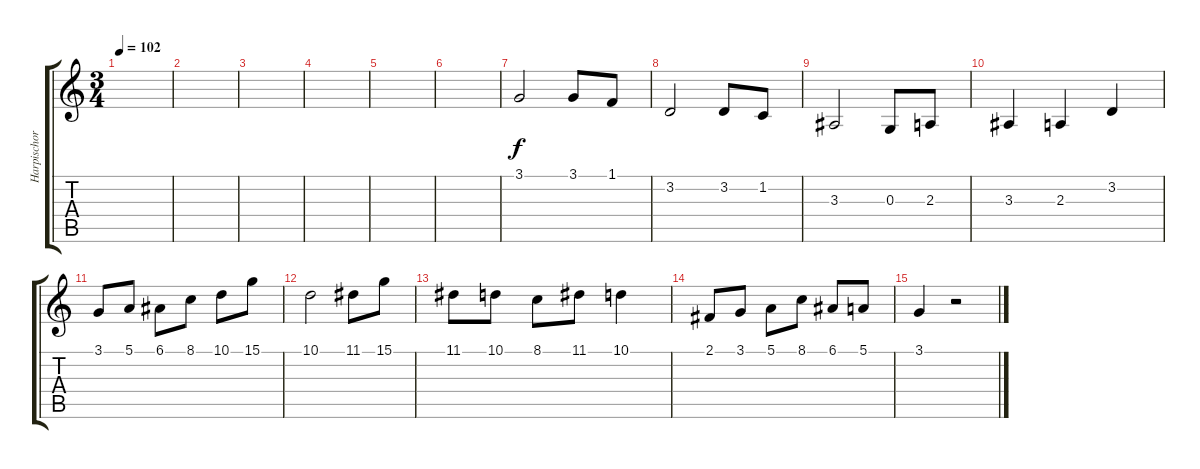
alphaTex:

\track ("Harpischord" "Harpischor") {instrument harpsichord}
\staff {score tabs}
\tuning (E4 B3 G3 D3 A2 E2) {hide}
\ts (3 4)
\tempo 102
\clef g2
\ks c
|
|
|
|
|
|
3.1.2 3.1.8 1.1.8 |
3.2.2 3.2.8 1.2.8 |
3.3.2 0.3.8 2.3.8 |
3.3.4 2.3.4 3.2.4 |
3.1.8 5.1.8 6.1.8 8.1.8 10.1.8 15.1.8 |
10.1.2 11.1.8 15.1.8 |
11.1.8 10.1.8 8.1.8 11.1.8 10.1.4 |
2.1.8 3.1.8 5.1.8 8.1.8 6.1.8 5.1.8 |
3.1.4 r.2
